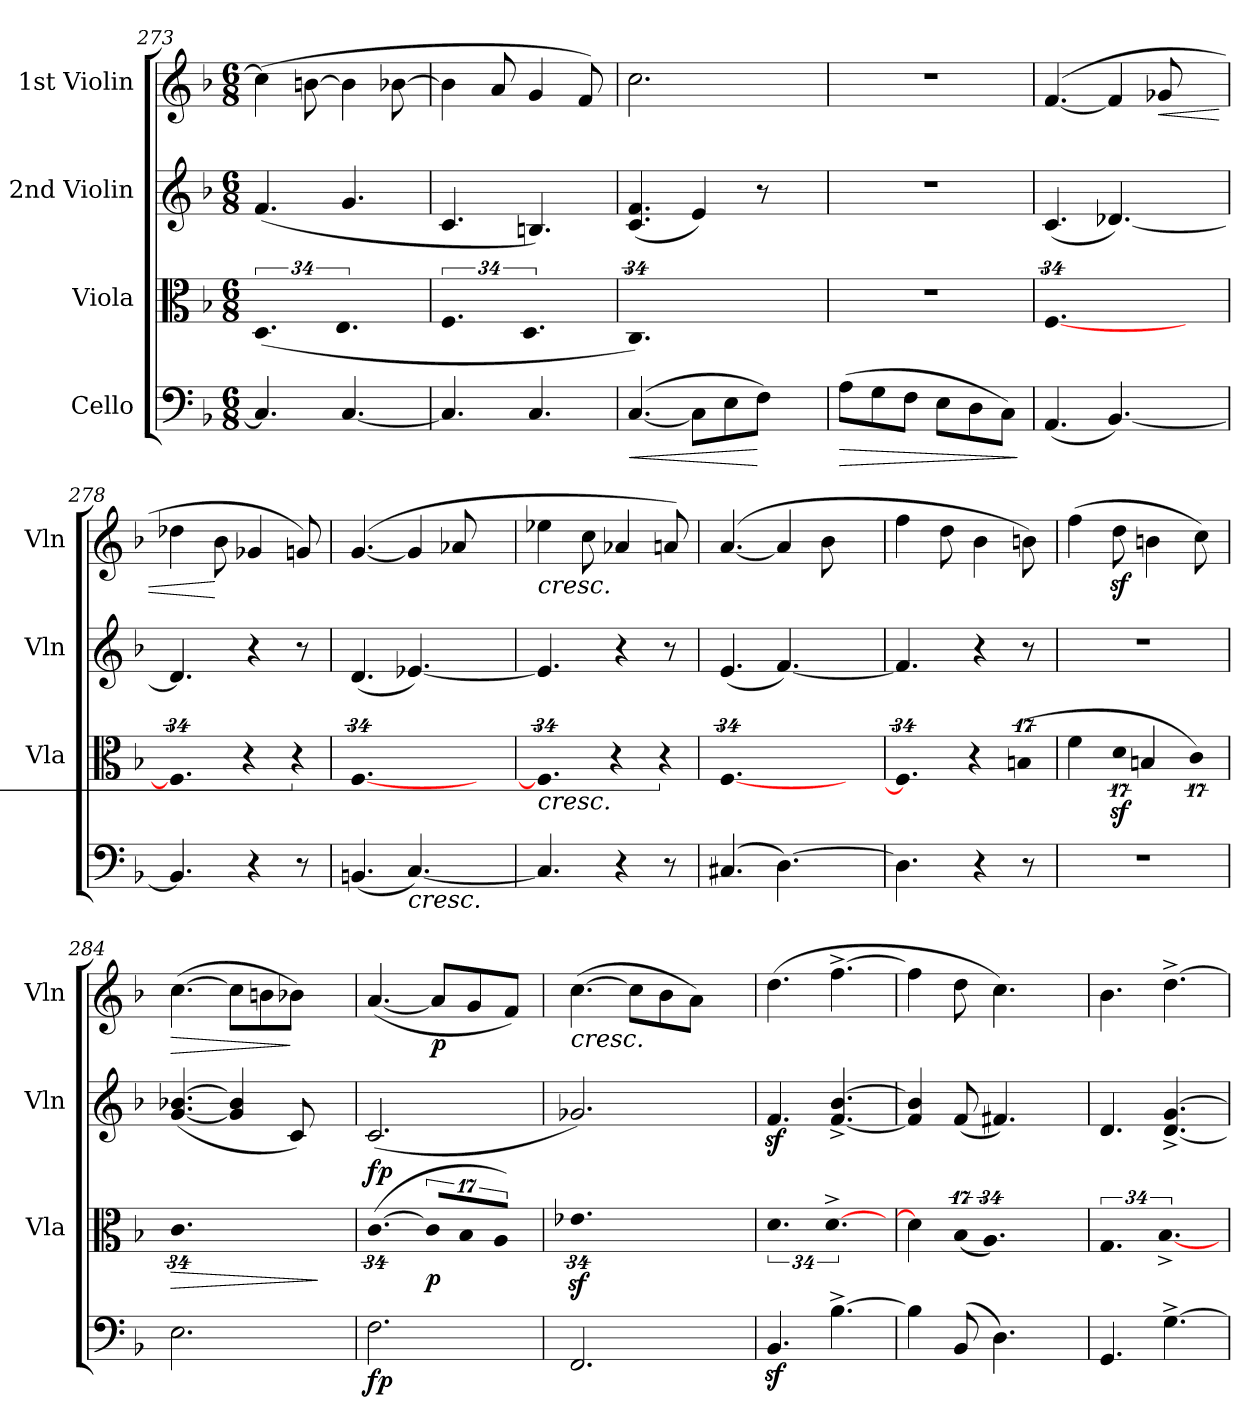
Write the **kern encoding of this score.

**kern	**dynam	**kern	**dynam	**kern	**kern	**dynam
*part4	*part4	*part3	*part3	*part2	*part1	*part1
*staff4	*staff4	*staff3	*staff3	*staff2	*staff1	*staff1
*I"Cello	*	*I"Viola	*	*I"2nd Violin	*I"1st Violin	*
*	*	*I'Vla	*	*I'Vln	*I'Vln	*
*clefF4	*	*clefC3	*	*clefG2	*clefG2	*
*k[b-]	*	*k[b-]	*	*k[b-]	*k[b-]	*
*F:	*	*F:	*	*F:	*F:	*
*M6/8	*	*M6/8	*	*M6/8	*M6/8	*
=273	=273	=273	=273	=273	=273	=273
!	!	!LO:N:vis=4.	!	!	!	!
4.C/]	.	(68%25D/	.	(4.f/	(4cc\]	.
.	.	.	.	.	[8bn\	.
!	!	!LO:N:vis=4.	!	!	!	!
.	.	68%25E/	.	.	.	.
[4.C/	.	.	.	4.g/	4b\]	.
.	.	.	.	.	[8b-X\	.
.	.	68ryy	.	.	.	.
=274	=274	=274	=274	=274	=274	=274
!	!	!LO:N:vis=4.	!	!	!	!
4.C/]	.	68%25F/	.	4.c/	4b-\]	.
.	.	.	.	.	8a/	.
!	!	!LO:N:vis=4.	!	!	!	!
.	.	68%25D/	.	.	.	.
4.C/	.	.	.	4.Bn/)	4g/	.
.	.	.	.	.	8f/)	.
.	.	68ryy	.	.	.	.
=275	=275	=275	=275	=275	=275	=275
!	!LO:HP:b	!LO:N:vis=2.	!	!	!	!
([4.C/	<	34%25C/)	.	(4.c/ 4.f/	2.cc\	.
8C\L]	.	.	.	4e/)	.	.
8E\	.	.	.	.	.	.
8F\J)	[	.	.	8r	.	.
.	.	68ryy	.	.	.	.
!!LO:LB:g=z
=276	=276	=276	=276	=276	=276	=276
!	!LO:HP:b	!	!	!	!	!
(8A\L	>	2.r	.	2.r	2.r	.
8G\	.	.	.	.	.	.
8F\J	.	.	.	.	.	.
8E\L	.	.	.	.	.	.
8D\	.	.	.	.	.	.
8C\J)	.	.	.	.	.	.
.	]	.	.	.	.	.
=277	=277	=277	=277	=277	=277	=277
!	!	!LO:N:vis=2.	!	!	!	!
(4.AA/	.	[34%25F/	.	(4.c/	([4.f/	.
[4.BB-/)	.	.	.	[4.d-X/)	4f/]	.
!	!	!	!	!	!	!LO:HP:b
.	.	.	.	.	8g-X/	<
.	.	68ryy	.	.	.	.
=278	=278	=278	=278	=278	=278	=278
!	!	!LO:N:vis=4.	!	!	!	!
4.BB-/]	.	68%25F/]	.	4.d-/]	4dd-X\	.
.	.	.	.	.	8b-\	[
.	.	4r	.	.	.	.
4r	.	.	.	4r	4g-X/	.
!	!	!LO:N:vis=8	!	!	!	!
.	.	17%2r	.	.	.	.
8r	.	.	.	8r	8gn/)	.
.	.	68ryy	.	.	.	.
=279	=279	=279	=279	=279	=279	=279
!	!	!LO:N:vis=2.	!	!	!	!
(4.BBn/	.	[34%25F/	.	(4.d/	([4.g/	.
!LO:TX:b:i:t=cresc.	!	!	!	!	!	!
[4.C/)	.	.	.	[4.e-X/)	4g/]	.
.	.	.	.	.	8a-X/	.
.	.	68ryy	.	.	.	.
=280	=280	=280	=280	=280	=280	=280
!	!	!	!	!	!LO:TX:b:i:t=cresc.	!
!	!	!LO:TX:b:i:t=cresc.	!	!	!	!
!	!	!LO:N:vis=4.	!	!	!	!
4.C/]	.	68%25F/]	.	4.e-/]	4ee-X\	.
.	.	.	.	.	8cc\	.
.	.	4r	.	.	.	.
4r	.	.	.	4r	4a-X/	.
!	!	!LO:N:vis=8	!	!	!	!
.	.	17%2r	.	.	.	.
8r	.	.	.	8r	8an/)	.
.	.	68ryy	.	.	.	.
=281	=281	=281	=281	=281	=281	=281
!	!	!LO:N:vis=2.	!	!	!	!
(4.C#X/	.	[34%25F/	.	(4.e/	([4.a/	.
[4.D\)	.	.	.	[4.f/)	4a/]	.
.	.	.	.	.	8b-\	.
.	.	68ryy	.	.	.	.
=282	=282	=282	=282	=282	=282	=282
!	!	!LO:N:vis=4.	!	!	!	!
4.D\]	.	68%25F/]	.	4.f/]	4ff\	.
.	.	.	.	.	8dd\	.
.	.	4r	.	.	.	.
4r	.	.	.	4r	4b-\	.
!	!	!LO:N:vis=8	!	!	!	!
.	.	(17%2Bn/	.	.	.	.
8r	.	.	.	8r	8bn\)	.
.	.	68ryy	.	.	.	.
=283	=283	=283	=283	=283	=283	=283
2.r	.	4f\	.	2.r	(4ff\	.
!	!	!LO:N:vis=8	!	!	!	!
.	.	17%2dz<\	.	.	8ddz<\	.
.	.	4Bn/	.	.	.	.
.	.	.	.	.	4bn\	.
!	!	!LO:N:vis=8	!	!	!	!
.	.	17%2c\)	.	.	.	.
.	.	.	.	.	8cc\)	.
.	.	68ryy	.	.	.	.
=284	=284	=284	=284	=284	=284	=284
!	!	!LO:N:vis=2.	!LO:HP:b	!	!	!LO:HP:b
2.E\	.	34%25c\	>	([4.g/ [4.b-X/	([4.cc\	>
.	.	.	.	4g]/ 4b-]/	8cc\L]	.
.	.	.	.	.	8bn\	.
.	.	.	.	8c/)	8b-X\J)	]
.	.	68ryy	]	.	.	.
=285	=285	=285	=285	=285	=285	=285
!	!LO:DY:b	!LO:N:vis=4.	!LO:DY:a	!	!	!
2.F\	fp	([68%25c\	fp	(2.c/	([4.a/	.
!	!	!LO:N:vis=8	!LO:DY:b	!	!	!
.	.	17%2c/L]	p	.	.	.
!	!	!	!	!	!	!LO:DY:b
.	.	.	.	.	8a/L]	p
!	!	!LO:N:vis=8	!	!	!	!
.	.	17%2B-/	.	.	.	.
.	.	.	.	.	8g/	.
!	!	!LO:N:vis=8	!	!	!	!
.	.	17%2A/J)	.	.	.	.
.	.	.	.	.	8f/J)	.
.	.	34ryy	.	.	.	.
=286	=286	=286	=286	=286	=286	=286
!	!	!	!	!	!LO:TX:b:i:t=cresc.	!
!	!	!LO:N:vis=2.	!	!	!	!
2.FF/	.	34%25e-Xz<\	.	2.g-X/)	([4.cc\	.
.	.	.	.	.	8cc\L]	.
.	.	.	.	.	8b-\	.
.	.	.	.	.	8a\J)	.
.	.	68ryy	.	.	.	.
=287	=287	=287	=287	=287	=287	=287
!	!	!LO:N:vis=4.	!	!	!	!
4.BB-z</	.	68%25d\	.	4.fz</	(4.dd\	.
!	!	!LO:N:vis=4.	!	!	!	!
.	.	[68%25d^\	.	.	.	.
[4.B-^\	.	.	.	[4.f^/ [4.b-^/	[4.ff^\	.
.	.	68ryy	.	.	.	.
=288	=288	=288	=288	=288	=288	=288
4B-\]	.	4d\]	.	4f]/ 4b-]/	4ff\]	.
!	!	!LO:N:vis=8	!	!	!	!
(8BB-/	.	(17%2B-/	.	(8f/	8dd\	.
!	!	!LO:N:vis=4.	!	!	!	!
.	.	68%25A/)	.	.	.	.
4.D\)	.	.	.	4.f#X/)	4.cc\)	.
.	.	68ryy	.	.	.	.
!!LO:LB:g=z
=289	=289	=289	=289	=289	=289	=289
!	!	!LO:N:vis=4.	!	!	!	!
4.GG/	.	68%25G/	.	4.d/	4.b-\	.
!	!	!LO:N:vis=4.	!	!	!	!
.	.	[68%25B-^/	.	.	.	.
[4.G^\	.	.	.	[4.d^/ [4.g^/	[4.dd^\	.
.	.	68ryy	.	.	.	.
=	=	=	=	=	=	=
*-	*-	*-	*-	*-	*-	*-
